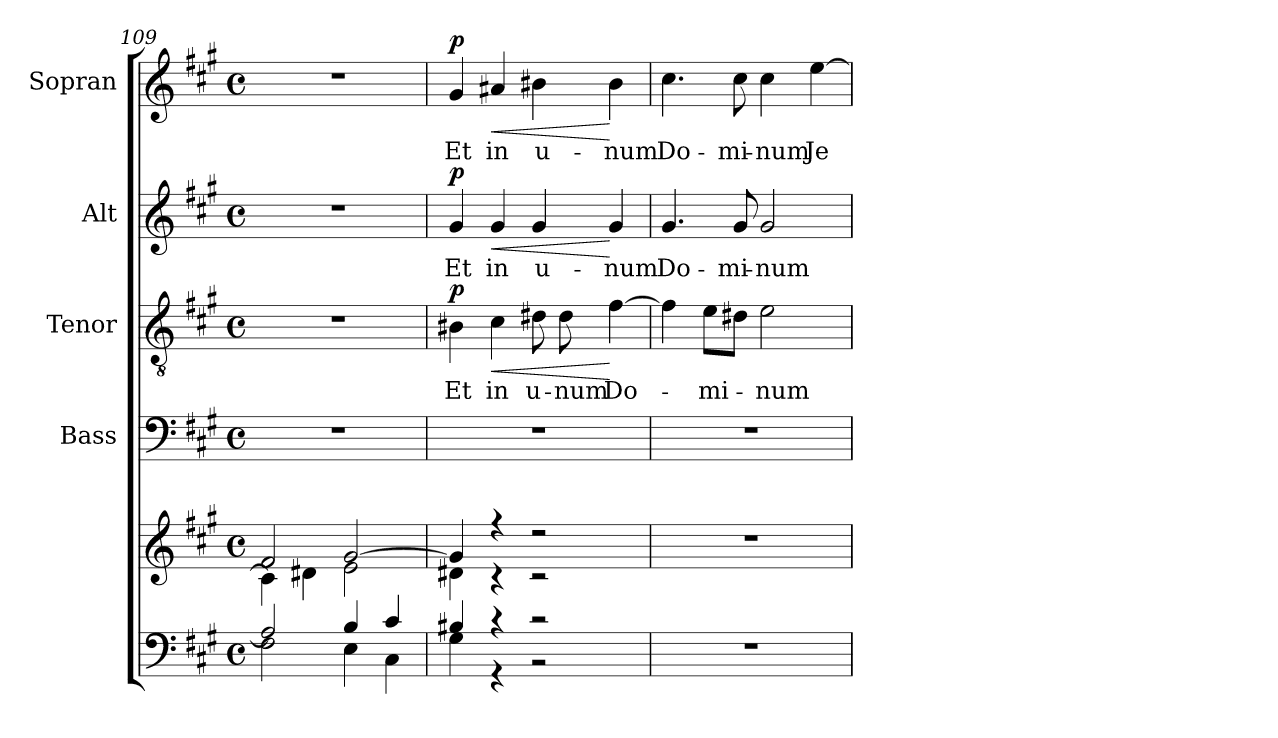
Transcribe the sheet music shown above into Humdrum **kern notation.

**kern	**kern	**kern	**kern	**text	**dynam	**kern	**text	**dynam	**kern	**text	**dynam
*part5	*part5	*part4	*part3	*part3	*part3	*part2	*part2	*part2	*part1	*part1	*part1
*staff6	*staff5	*staff4	*staff3	*staff3	*staff3	*staff2	*staff2	*staff2	*staff1	*staff1	*staff1
*	*	*I"Bass	*I"Tenor	*	*	*I"Alt	*	*	*I"Sopran	*	*
*	*	*I'B.	*I'T.	*	*	*I'A.	*	*	*I'S.	*	*
*clefF4	*clefG2	*clefF4	*clefGv2	*	*	*clefG2	*	*	*clefG2	*	*
*k[f#c#g#]	*k[f#c#g#]	*k[f#c#g#]	*k[f#c#g#]	*	*	*k[f#c#g#]	*	*	*k[f#c#g#]	*	*
*A:	*A:	*A:	*A:	*	*	*A:	*	*	*A:	*	*
*M4/4	*M4/4	*M4/4	*M4/4	*	*	*M4/4	*	*	*M4/4	*	*
*met(c)	*met(c)	*met(c)	*met(c)	*	*	*met(c)	*	*	*met(c)	*	*
=109	=109	=109	=109	=109	=109	=109	=109	=109	=109	=109	=109
*^	*^	*	*	*	*	*	*	*	*	*	*
2A/]	2F#\	2f#/	4c#\]	1r	1r	.	.	1r	.	.	1r	.	.
.	.	.	4d#X\	.	.	.	.	.	.	.	.	.	.
4B/	4E\	[>2g#/	2e\	.	.	.	.	.	.	.	.	.	.
4c#/	4C#\	.	.	.	.	.	.	.	.	.	.	.	.
=110	=110	=110	=110	=110	=110	=110	=110	=110	=110	=110	=110	=110	=110
!	!	!	!	!	!	!LO:LY:b	!LO:DY:a	!	!LO:LY:b	!LO:DY:a	!	!LO:LY:b	!LO:DY:a
4B#X/	4G#\	4g#/]	4d#X\	1r	4B#X\	Et	p	4g#/	Et	p	4g#/	Et	p
!	!	!	!	!	!	!LO:LY:b	!LO:HP:b	!	!LO:LY:b	!LO:HP:b	!	!LO:LY:b	!LO:HP:b
4r	4r	4r	4r	.	4c#\	in	<	4g#/	in	<	4a#X/	in	<
!	!	!	!	!	!	!LO:LY:b	!	!	!LO:LY:b	!	!	!LO:LY:b	!
2r	2r	2r	2r	.	8d#X\	u-	.	4g#/	u-	.	4b#X\	u-	.
!	!	!	!	!	!	!LO:LY:b	!	!	!	!	!	!	!
.	.	.	.	.	8d#\	-num	.	.	.	.	.	.	.
!	!	!	!	!	!	!LO:LY:b	!	!	!LO:LY:b	!	!	!LO:LY:b	!
.	.	.	.	.	[4f#\	Do-	[	4g#/	-num	[	4b#\	-num	[
*v	*v	*	*	*	*	*	*	*	*	*	*	*	*
*	*v	*v	*	*	*	*	*	*	*	*	*	*
!!LO:PB:g=z
=111	=111	=111	=111	=111	=111	=111	=111	=111	=111	=111	=111
!	!	!	!	!	!	!	!LO:LY:b	!	!	!LO:LY:b	!
1r	1r	1r	4f#\]	.	.	4.g#/	Do-	.	4.cc#\	Do-	.
!	!	!	!	!LO:LY:b	!	!	!	!	!	!	!
.	.	.	8e\L	-mi-	.	.	.	.	.	.	.
!	!	!	!	!	!	!	!LO:LY:b	!	!	!LO:LY:b	!
.	.	.	8d#X\J	.	.	8g#/	-mi-	.	8cc#\	-mi-	.
!	!	!	!	!LO:LY:b	!	!	!LO:LY:b	!	!	!LO:LY:b	!
.	.	.	2e\	-num	.	2g#/	-num	.	4cc#\	-num	.
!	!	!	!	!	!	!	!	!	!	!LO:LY:b	!
.	.	.	.	.	.	.	.	.	[4ee\	Je-	.
=	=	=	=	=	=	=	=	=	=	=	=
*-	*-	*-	*-	*-	*-	*-	*-	*-	*-	*-	*-
